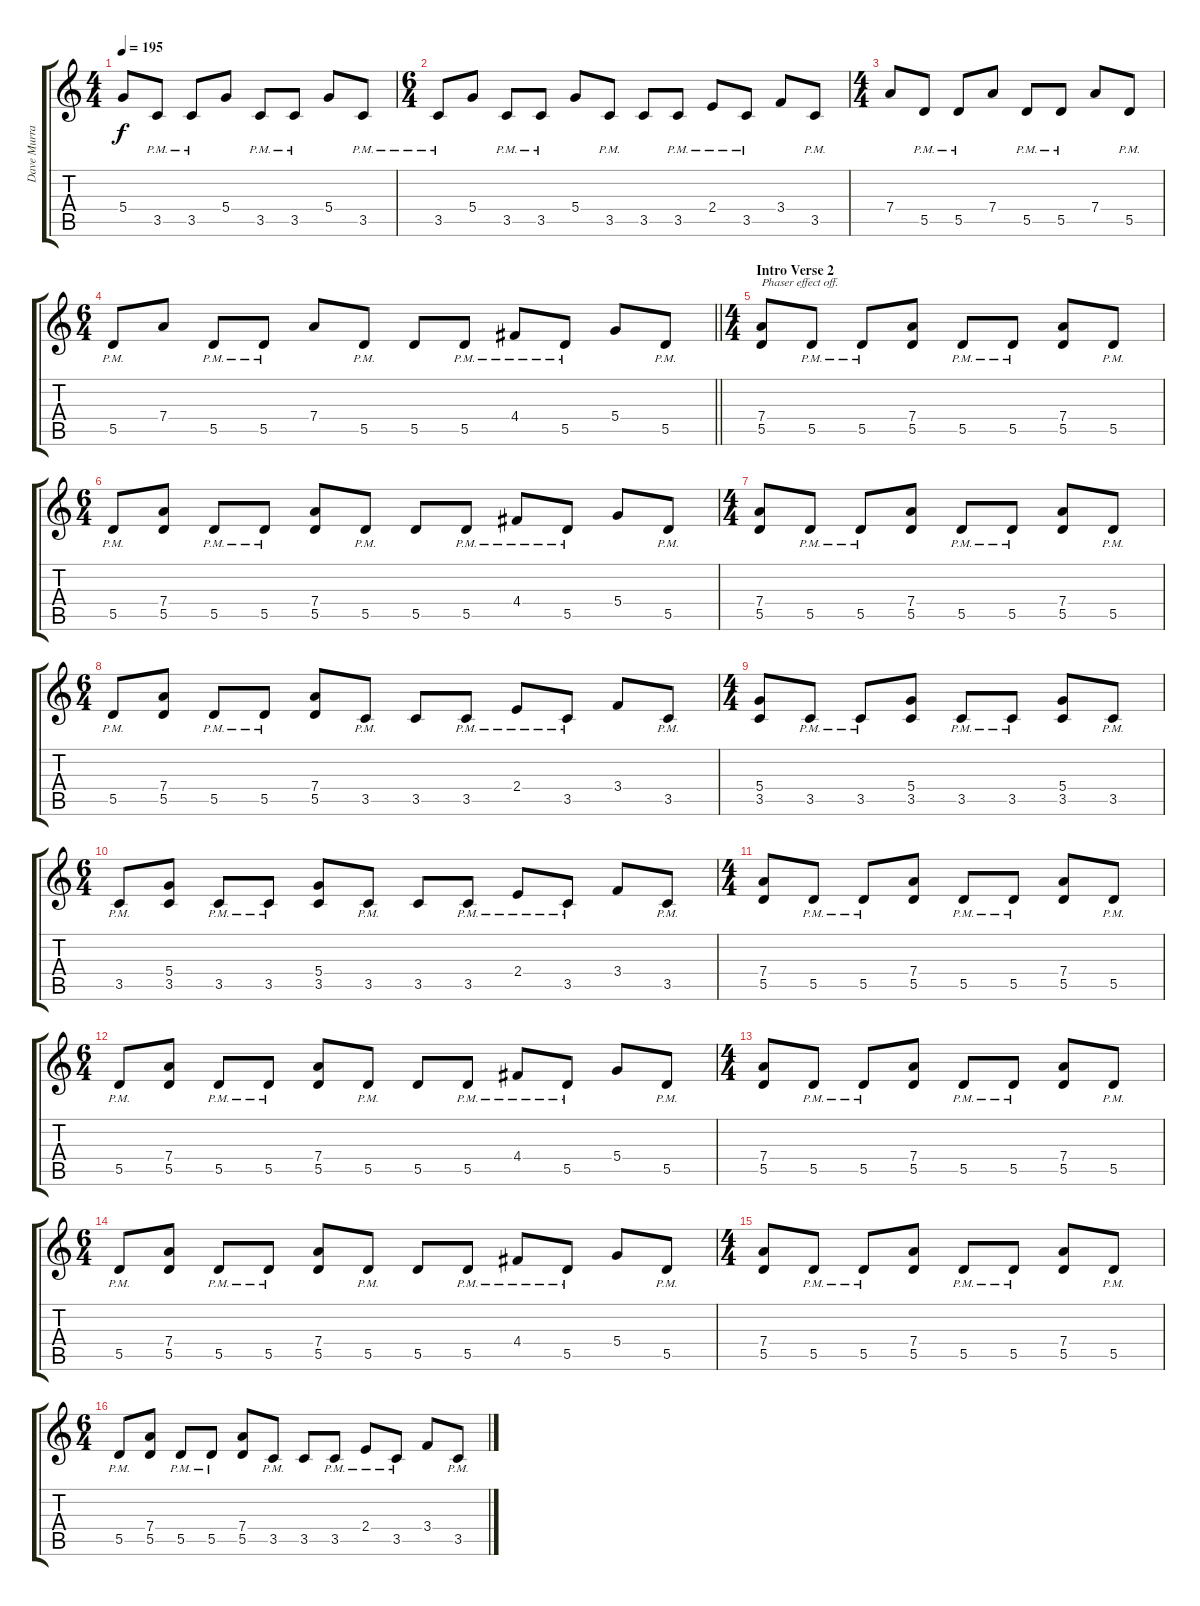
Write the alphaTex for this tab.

\track ("Dave Murray" "Dave Murra") {instrument overdrivenguitar}
\staff {score tabs}
\tuning (E4 B3 G3 D3 A2 E2) {hide}
\ts (4 4)
\tempo 195
\clef g2
\ks c
5.4.8{dy f} 3.5{pm}.8 3.5{pm}.8 5.4.8 3.5{pm}.8 3.5{pm}.8 5.4.8 3.5{pm}.8 |
\ts (6 4)
3.5{pm}.8 5.4.8 3.5{pm}.8 3.5{pm}.8 5.4.8 3.5{pm}.8 3.5.8 3.5{pm}.8 2.4{pm}.8 3.5{pm}.8 3.4.8 3.5{pm}.8 |
\ts (4 4)
7.4.8 5.5{pm}.8 5.5{pm}.8 7.4.8 5.5{pm}.8 5.5{pm}.8 7.4.8 5.5{pm}.8 |
\ts (6 4)
\barLineRight lightlight
5.5{pm}.8 7.4.8 5.5{pm}.8 5.5{pm}.8 7.4.8 5.5{pm}.8 5.5.8 5.5{pm}.8 4.4{pm}.8 5.5{pm}.8 5.4.8 5.5{pm}.8 |
\ts (4 4)
\section ("" "Intro Verse 2")
(7.4 5.5).8{txt "Phaser effect off."} 5.5{pm}.8 5.5{pm}.8 (7.4 5.5).8 5.5{pm}.8 5.5{pm}.8 (7.4 5.5).8 5.5{pm}.8 |
\ts (6 4)
5.5{pm}.8 (7.4 5.5).8 5.5{pm}.8 5.5{pm}.8 (7.4 5.5).8 5.5{pm}.8 5.5.8 5.5{pm}.8 4.4{pm}.8 5.5{pm}.8 5.4.8 5.5{pm}.8 |
\ts (4 4)
(7.4 5.5).8 5.5{pm}.8 5.5{pm}.8 (7.4 5.5).8 5.5{pm}.8 5.5{pm}.8 (7.4 5.5).8 5.5{pm}.8 |
\ts (6 4)
5.5{pm}.8 (7.4 5.5).8 5.5{pm}.8 5.5{pm}.8 (7.4 5.5).8 3.5{pm}.8 3.5.8 3.5{pm}.8 2.4{pm}.8 3.5{pm}.8 3.4.8 3.5{pm}.8 |
\ts (4 4)
(5.4 3.5).8 3.5{pm}.8 3.5{pm}.8 (5.4 3.5).8 3.5{pm}.8 3.5{pm}.8 (5.4 3.5).8 3.5{pm}.8 |
\ts (6 4)
3.5{pm}.8 (5.4 3.5).8 3.5{pm}.8 3.5{pm}.8 (5.4 3.5).8 3.5{pm}.8 3.5.8 3.5{pm}.8 2.4{pm}.8 3.5{pm}.8 3.4.8 3.5{pm}.8 |
\ts (4 4)
(7.4 5.5).8 5.5{pm}.8 5.5{pm}.8 (7.4 5.5).8 5.5{pm}.8 5.5{pm}.8 (7.4 5.5).8 5.5{pm}.8 |
\ts (6 4)
5.5{pm}.8 (7.4 5.5).8 5.5{pm}.8 5.5{pm}.8 (7.4 5.5).8 5.5{pm}.8 5.5.8 5.5{pm}.8 4.4{pm}.8 5.5{pm}.8 5.4.8 5.5{pm}.8 |
\ts (4 4)
(7.4 5.5).8 5.5{pm}.8 5.5{pm}.8 (7.4 5.5).8 5.5{pm}.8 5.5{pm}.8 (7.4 5.5).8 5.5{pm}.8 |
\ts (6 4)
5.5{pm}.8 (7.4 5.5).8 5.5{pm}.8 5.5{pm}.8 (7.4 5.5).8 5.5{pm}.8 5.5.8 5.5{pm}.8 4.4{pm}.8 5.5{pm}.8 5.4.8 5.5{pm}.8 |
\ts (4 4)
(7.4 5.5).8 5.5{pm}.8 5.5{pm}.8 (7.4 5.5).8 5.5{pm}.8 5.5{pm}.8 (7.4 5.5).8 5.5{pm}.8 |
\ts (6 4)
5.5{pm}.8 (7.4 5.5).8 5.5{pm}.8 5.5{pm}.8 (7.4 5.5).8 3.5{pm}.8 3.5.8 3.5{pm}.8 2.4{pm}.8 3.5{pm}.8 3.4.8 3.5{pm}.8
